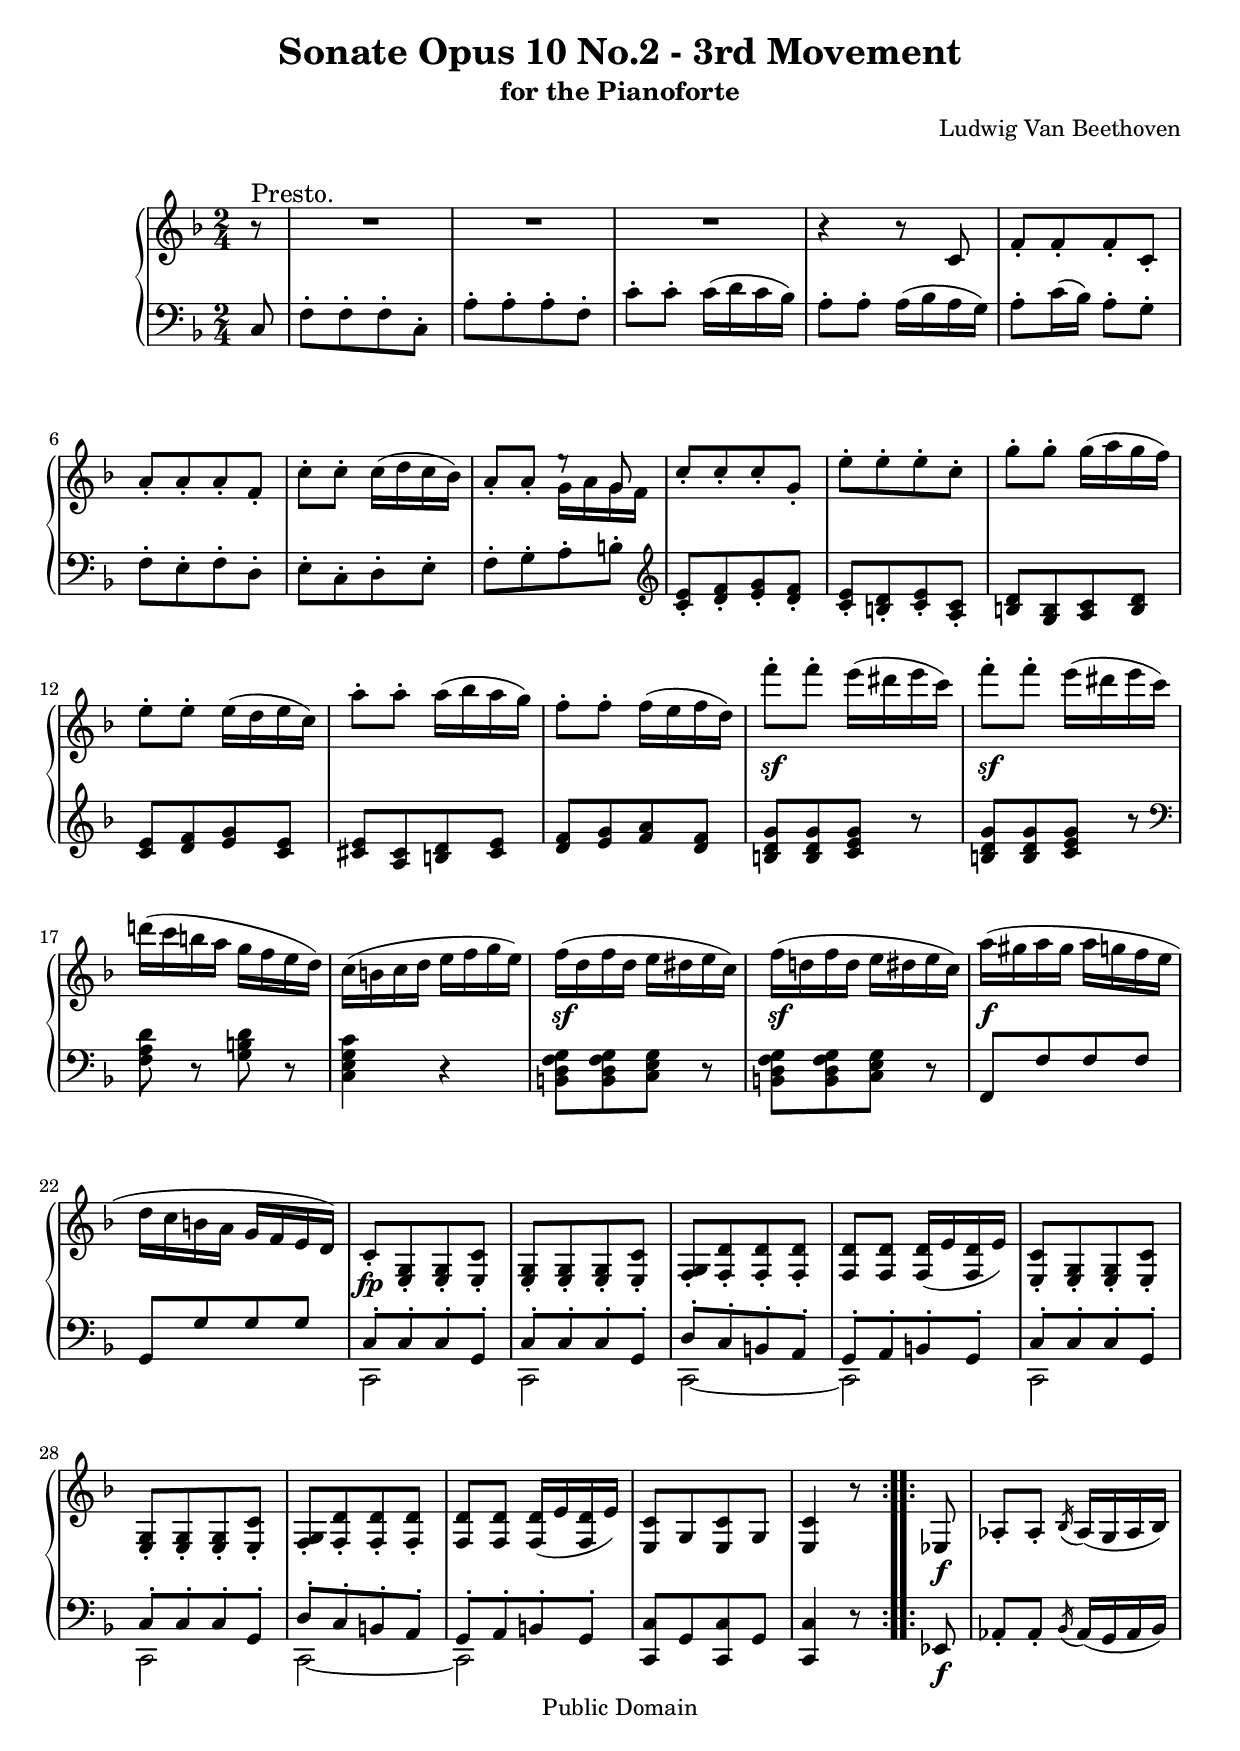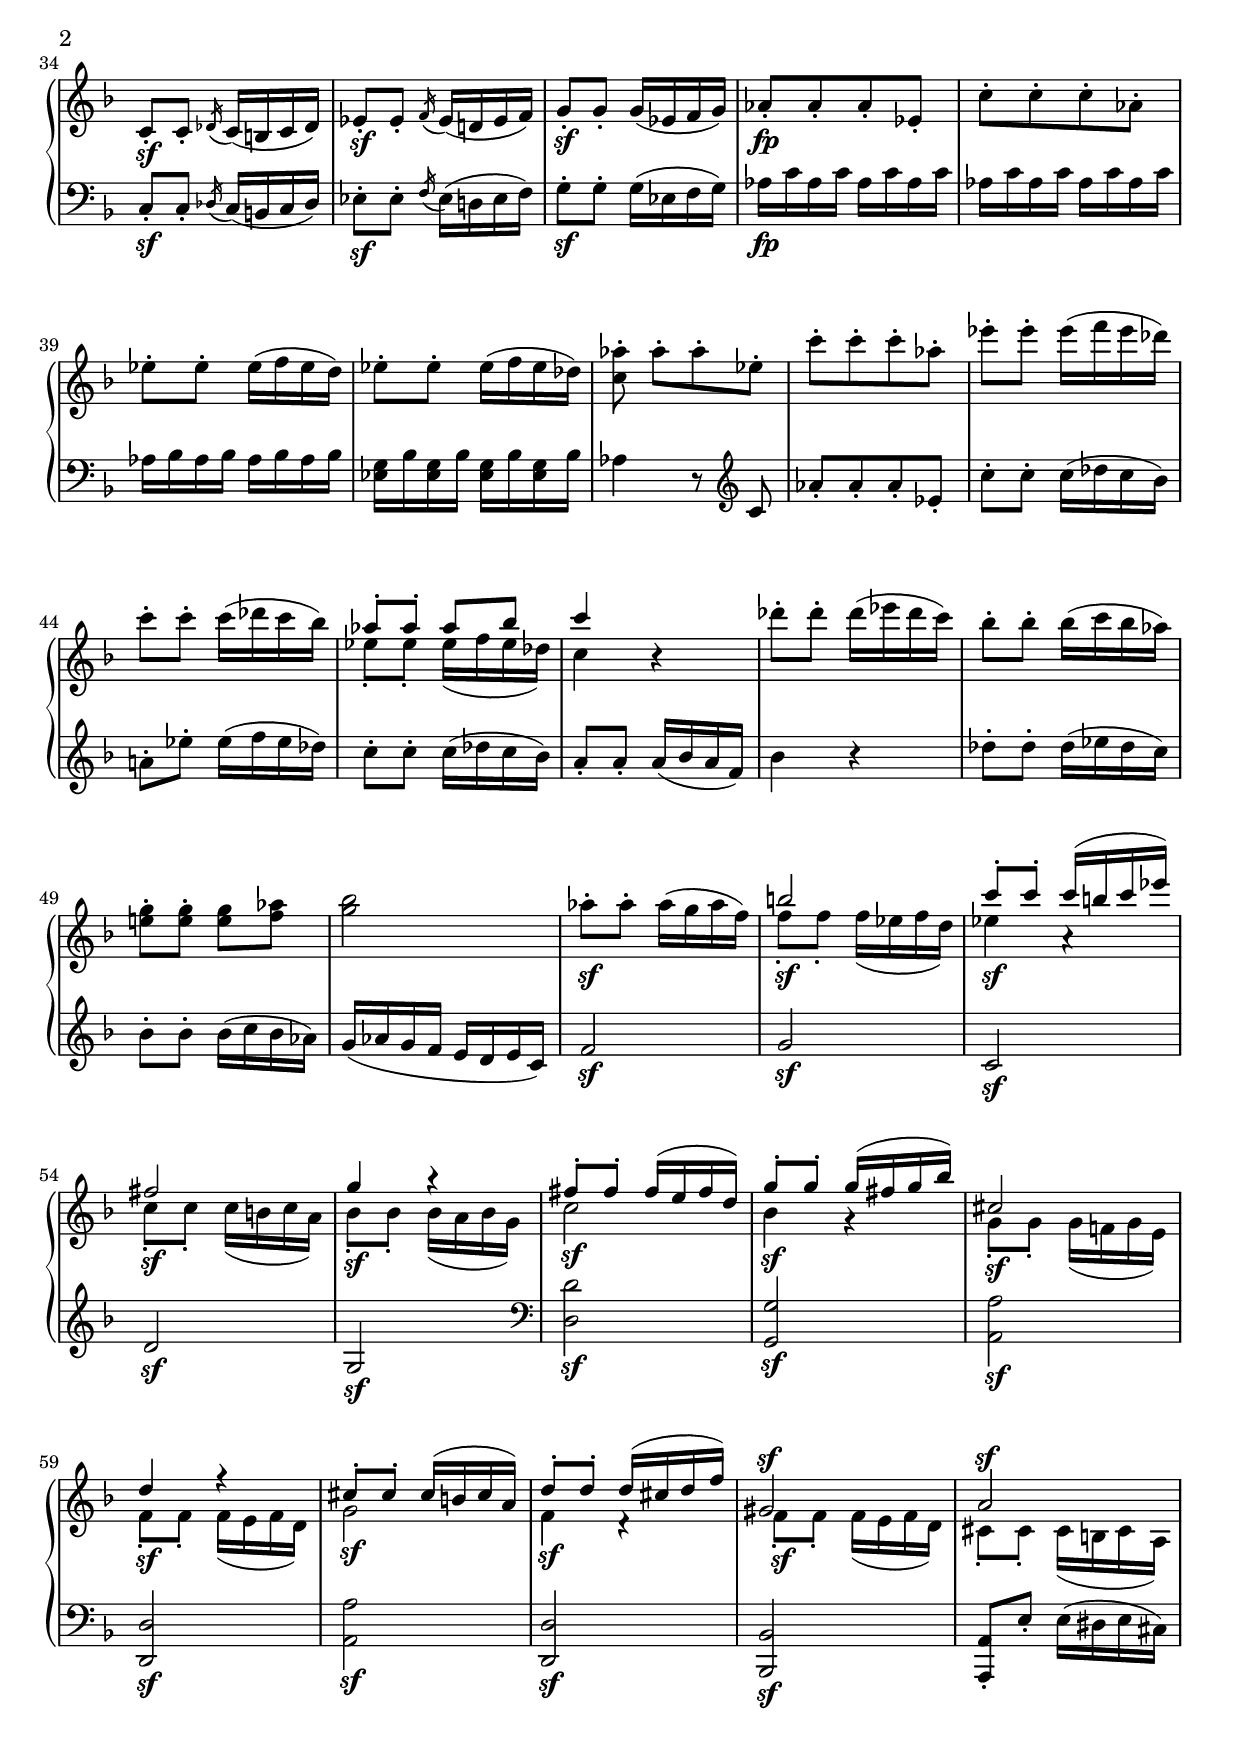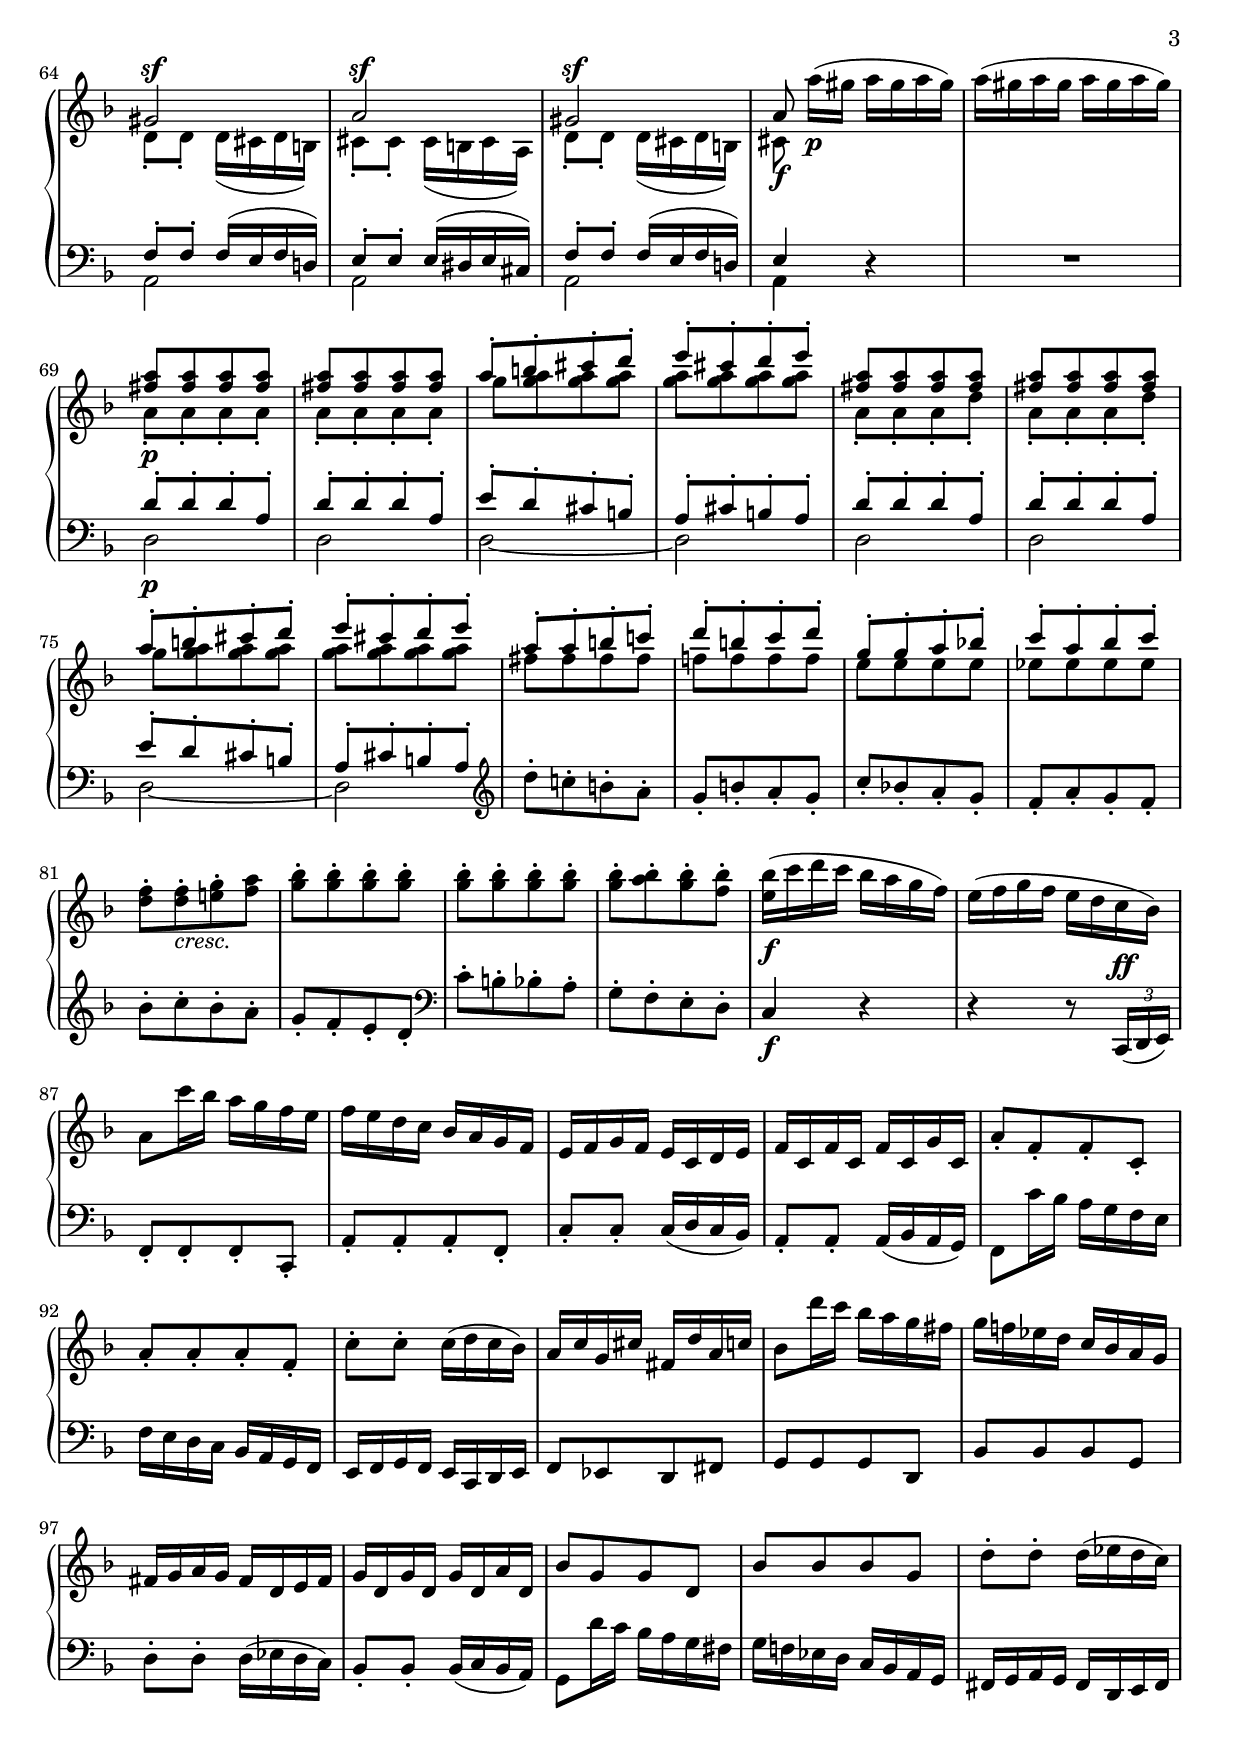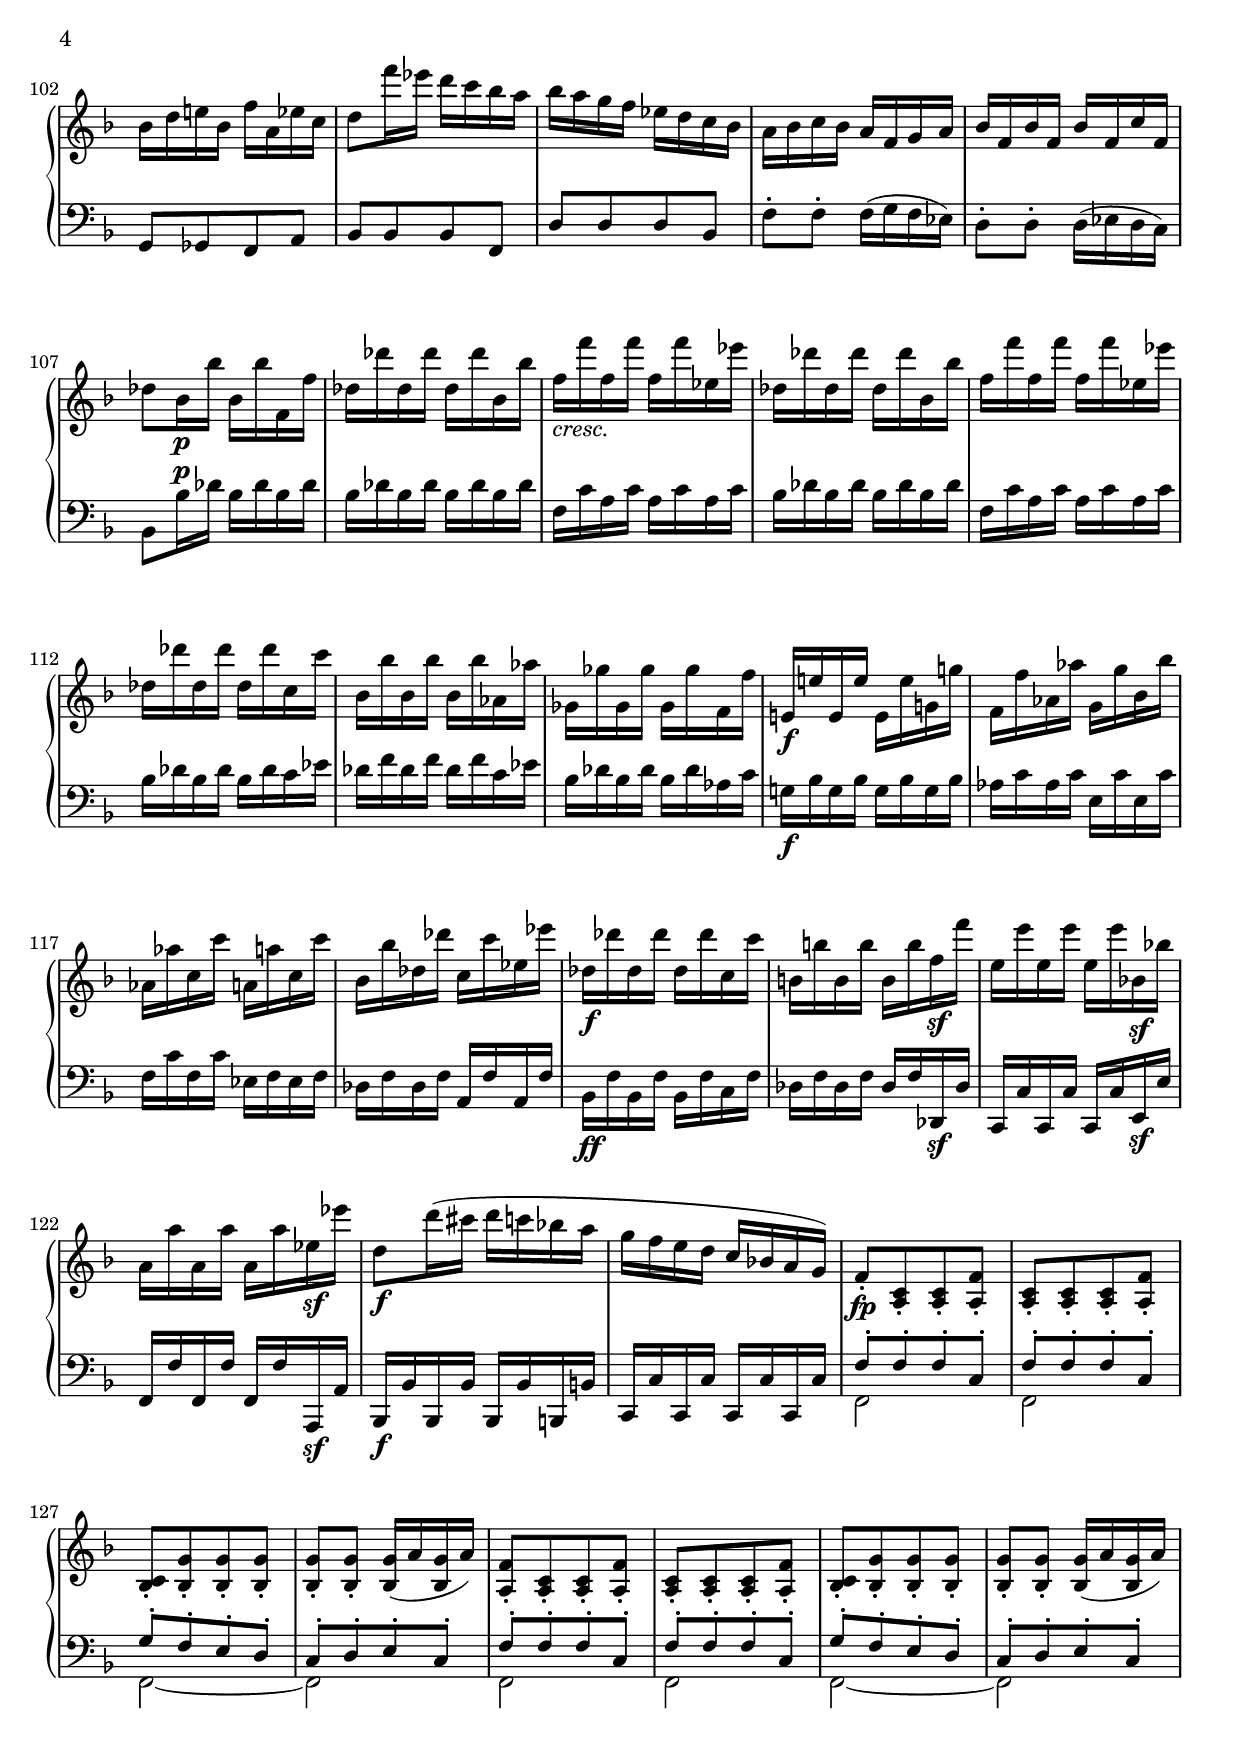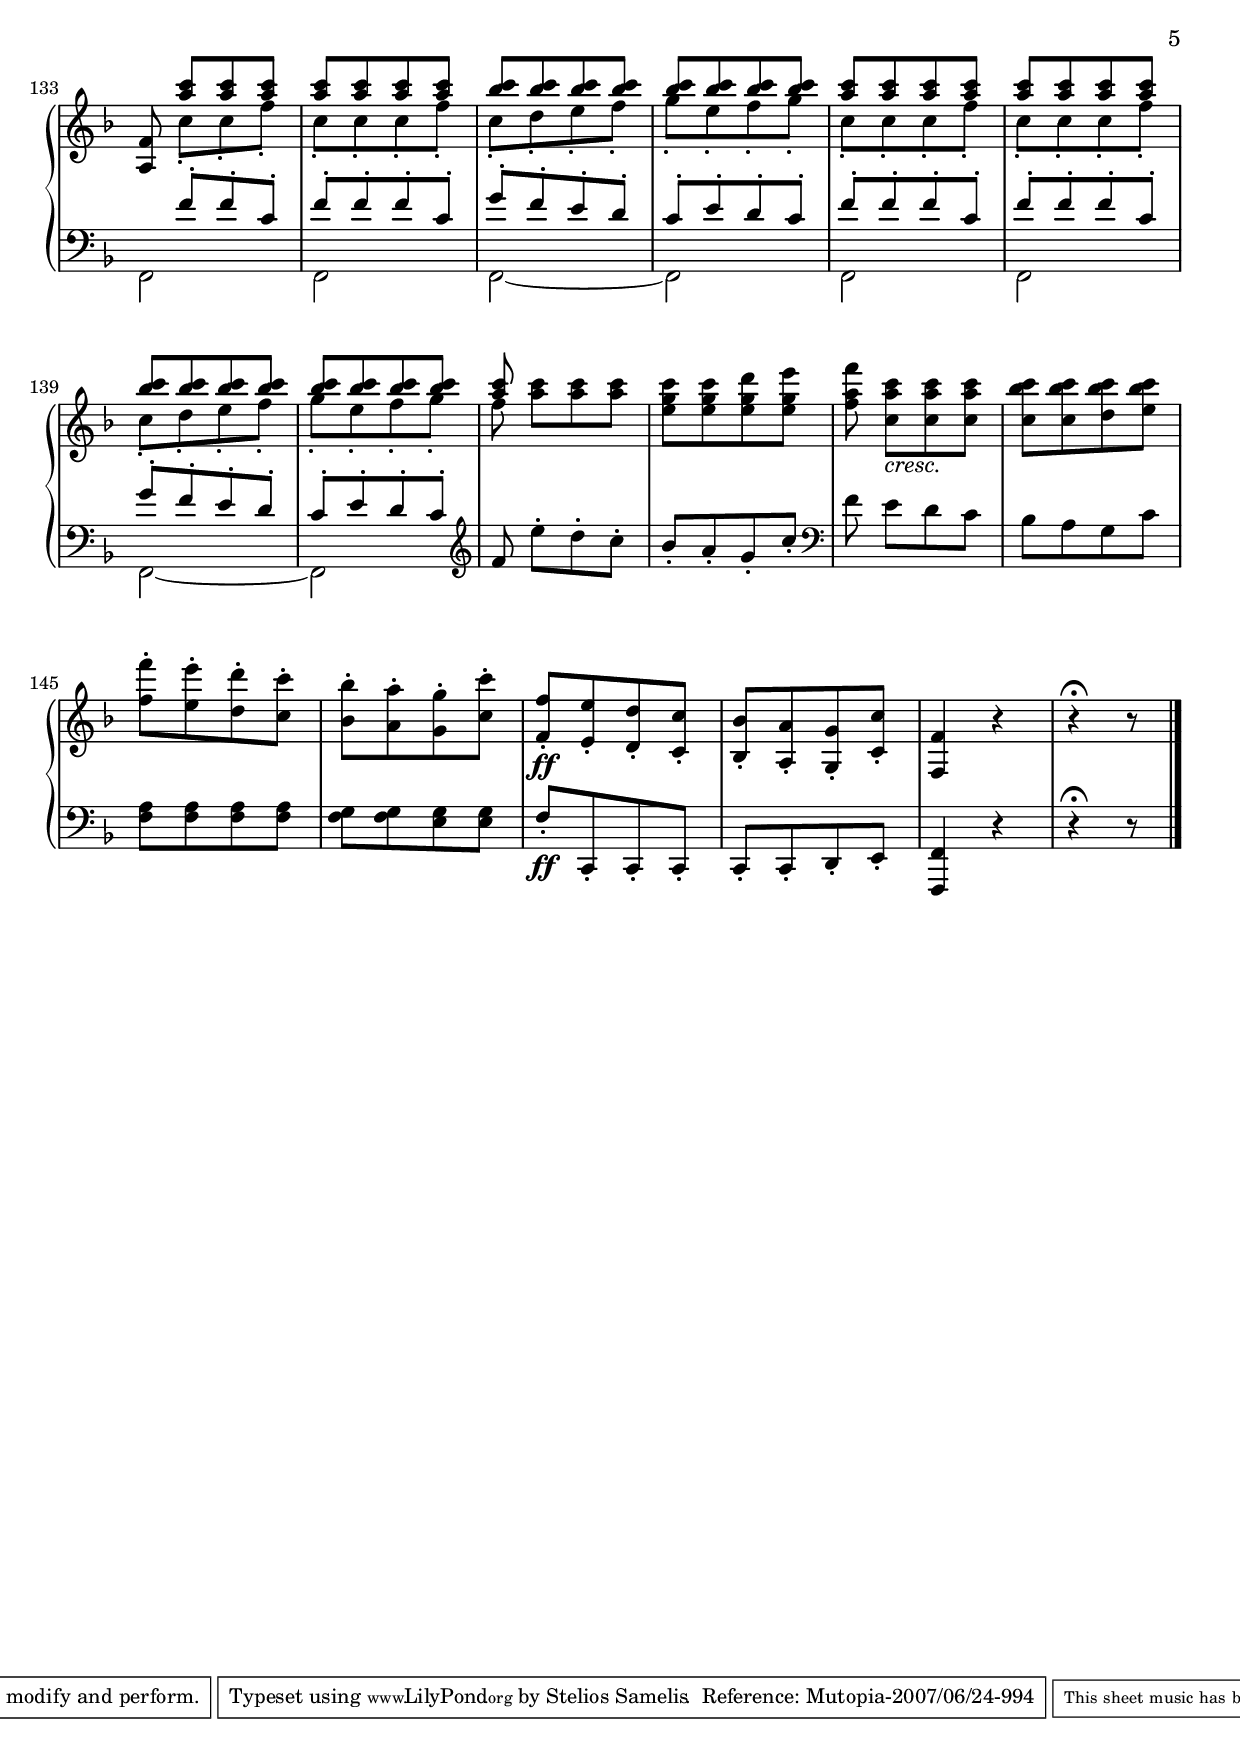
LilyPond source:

\version "2.10.3"

 \header {
  title = "Sonate Opus 10 No.2 - 3rd Movement"
  subtitle = "for the Pianoforte"
  composer = "Ludwig Van Beethoven"
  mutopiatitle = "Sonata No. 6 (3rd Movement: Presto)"
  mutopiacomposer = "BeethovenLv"
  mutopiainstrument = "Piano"
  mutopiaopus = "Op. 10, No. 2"
  date = "1796-1798"
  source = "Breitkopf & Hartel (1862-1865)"
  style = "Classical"
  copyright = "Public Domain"
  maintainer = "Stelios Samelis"
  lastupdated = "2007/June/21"
  version = "2.10.3"
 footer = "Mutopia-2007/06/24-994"
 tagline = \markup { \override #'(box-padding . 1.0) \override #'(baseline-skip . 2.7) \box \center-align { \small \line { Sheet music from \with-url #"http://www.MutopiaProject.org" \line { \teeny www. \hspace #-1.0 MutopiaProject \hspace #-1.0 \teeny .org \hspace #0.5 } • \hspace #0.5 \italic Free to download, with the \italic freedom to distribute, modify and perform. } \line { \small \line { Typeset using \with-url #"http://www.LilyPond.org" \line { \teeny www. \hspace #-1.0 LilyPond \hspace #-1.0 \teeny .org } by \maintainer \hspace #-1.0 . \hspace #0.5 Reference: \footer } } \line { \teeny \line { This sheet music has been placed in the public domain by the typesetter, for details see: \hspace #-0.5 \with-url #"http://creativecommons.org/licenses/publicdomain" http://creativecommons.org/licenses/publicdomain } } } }
}

\score {

 \new GrandStaff
 <<
 \new Staff = "up" {
 \clef treble
 \key f \major
 \time 2/4
 \override Score.MetronomeMark #'transparent = ##t
 \tempo 4 = 148
 \repeat volta 2 {
 \partial 8 r8^\markup { \large "Presto." } R2 R2 R2 r4 r8 c'8
 f'8\staccato[ f'\staccato f'\staccato c'\staccato] a'\staccato[ a'\staccato a'\staccato f'\staccato]
 c''8\staccato c''\staccato c''16( d'' c'' bes') a'8\staccato a'\staccato << { e''8\rest g'8 } \\ { g'16 a' g' f' } >>
 c''8\staccato[ c''\staccato c''\staccato g'\staccato] e''\staccato[ e''\staccato e''\staccato c''\staccato]
 g''8\staccato g''\staccato g''16( a'' g'' f'') e''8\staccato e''\staccato e''16( d'' e'' c'') a''8\staccato a''\staccato a''16( bes'' a'' g'')
 f''8\staccato f''\staccato f''16( e'' f'' d'') f'''8\sf\staccato f'''\staccato e'''16( dis''' e''' c''')
 f'''8\sf\staccato f'''\staccato e'''16( dis''' e''' c''') d'''!16( c''' b'' a'' g'' f'' e'' d'') c''( b' c'' d'' e'' f'' g'' e'')
 f''16\sf( d'' f'' d'' e'' dis'' e'' c'') f''\sf( d''! f'' d'' e'' dis'' e'' c'') a''\f( gis'' a'' gis'' a'' g'' f'' e'' d'' c'' b' a' g' f' e' d')
 c'8\fp\staccato[ <e g>\staccato <e g>\staccato <e c'>\staccato] <e g>\staccato[ <e g>\staccato <e g>\staccato <e c'>\staccato]
 <f g>\staccato[ <f d'>\staccato <f d'>\staccato <f d'>\staccato] <f d'>8 <f d'> <f d'>16( e' <f d'> e')
 <e c'>8\staccato[ <e g>\staccato <e g>\staccato <e c'>\staccato] <e g>\staccato[ <e g>\staccato <e g>\staccato <e c'>\staccato]
 <f g>\staccato[ <f d'>\staccato <f d'>\staccato <f d'>\staccato] <f d'>8 <f d'> <f d'>16( e' <f d'> e')
 <e c'>8[ g <e c'> g] <e c'>4 r8 }

 \repeat volta 2 {
 ees8\f aes8\staccato aes\staccato \acciaccatura bes16 aes16( g aes bes)
 c'8\sf\staccato c'\staccato \acciaccatura des'16 c'16( b c' des')
 ees'8\sf\staccato ees'\staccato \acciaccatura f'16 ees'16( d'! ees' f')
 g'8\sf\staccato g'\staccato g'16( ees' f' g') aes'8\fp\staccato[ aes'\staccato aes'\staccato ees'\staccato]
 c''8\staccato[ c''\staccato c''\staccato aes'\staccato] ees''\staccato ees''\staccato ees''16( f'' ees'' d'')
 ees''8\staccato ees''\staccato ees''16( f'' ees'' des'') <c'' aes''>8\staccato aes''\staccato[ aes''\staccato ees''\staccato]
 c'''8\staccato[ c'''\staccato c'''\staccato aes''\staccato] ees'''\staccato ees'''\staccato ees'''16( f''' ees''' des''')
 c'''8\staccato c'''\staccato c'''16( des''' c''' bes'') << { aes''8\staccato aes''\staccato aes'' bes'' c'''4 } \\
 { ees''8\staccato ees''\staccato ees''16( f'' ees'' des'') c''4 } >> r4 des'''8\staccato des'''\staccato
 des'''16( ees''' des''' c''') bes''8\staccato bes''\staccato bes''16( c''' bes'' aes'') <e''! g''>8\staccato <e'' g''>\staccato
 <e'' g''>8 <f'' aes''> <g'' bes''>2 aes''8\sf\staccato aes''\staccato aes''16( g'' aes'' f'')
 << { b''2 c'''8\staccato c'''\staccato c'''16( b'' c''' ees''') fis''2 g''4 a''4\rest
 fis''8\staccato fis''\staccato fis''16( e'' fis'' d'') g''8\staccato g''\staccato g''16( fis'' g'' bes'')
 cis''2 d''4 f''4\rest cis''8\staccato cis''\staccato cis''16( b' cis'' a') d''8\staccato d''\staccato d''16( cis'' d'' f'')
 gis'2^\sf a'2^\sf gis'2^\sf a'2^\sf gis'2^\sf a'8 } \\
 { f''8\sf\staccato f''\staccato f''16( ees'' f'' d'') ees''4\sf a'4\rest c''8\sf\staccato c''\staccato c''16( b' c'' a')
 bes'8\sf\staccato bes'\staccato bes'16( a' bes' g') c''2\sf bes'4\sf g'4\rest
 g'8\sf\staccato g'\staccato g'16( f'! g' e') f'8\sf\staccato f'\staccato f'16( e' f' d') g'2\sf f'4\sf d'4\rest
 f'8\sf\staccato f'\staccato f'16( e' f' d') cis'8\staccato cis'\staccato cis'16( b cis' a)
 d'8\staccato d'\staccato d'16( cis' d' b) cis'8\staccato cis'\staccato cis'16( b cis' a)
 d'8\staccato d'\staccato d'16( cis' d' b) cis'8\f } >> a''16\p([ gis''] a'' gis'' a'' gis'') a''16( gis'' a'' gis'' a'' gis'' a'' gis'')
 << { <fis'' a''>8[ <fis'' a''> <fis'' a''> <fis'' a''>] <fis'' a''>[ <fis'' a''> <fis'' a''> <fis'' a''>]
 a''8\staccato[ b''\staccato cis'''\staccato d'''\staccato] e'''\staccato[ cis'''\staccato d'''\staccato e'''\staccato]
 <fis'' a''>8[ <fis'' a''> <fis'' a''> <fis'' a''>] <fis'' a''>[ <fis'' a''> <fis'' a''> <fis'' a''>]
 a''8\staccato[ b''\staccato cis'''\staccato d'''\staccato] e'''\staccato[ cis'''\staccato d'''\staccato e'''\staccato]
 a''8\staccato[ a''\staccato b''\staccato c'''!\staccato] d'''\staccato[ b''\staccato c'''\staccato d'''\staccato]
 g''\staccato[ g''\staccato a''\staccato bes''!\staccato] c'''\staccato[ a''\staccato bes''\staccato c'''\staccato] } \\
 { a'8\p\staccato[ a'\staccato a'\staccato a'\staccato] a'\staccato[ a'\staccato a'\staccato a'\staccato]
 g''8[ <g'' a''> <g'' a''> <g'' a''>] <g'' a''>[ <g'' a''> <g'' a''> <g'' a''>]
 a'8\staccato[ a'\staccato a'\staccato d''\staccato] a'\staccato[ a'\staccato a'\staccato d''\staccato]
 g''8[ <g'' a''> <g'' a''> <g'' a''>] <g'' a''>[ <g'' a''> <g'' a''> <g'' a''>] fis''8[ fis'' fis'' fis''] f''![ f'' f'' f''] e''[ e'' e'' e'']
 ees''8[ ees'' ees'' ees''] } >> <d'' f''>8\staccato[ <d'' f''>\staccato_\markup { \italic "cresc." } <e''! g''>\staccato <f'' a''>]
 <g'' bes''>\staccato[ <g'' bes''>\staccato <g'' bes''>\staccato <g'' bes''>\staccato]
 <g'' bes''>\staccato[ <g'' bes''>\staccato <g'' bes''>\staccato <g'' bes''>\staccato]
 <g'' bes''>\staccato[ <a'' bes''>\staccato <g'' bes''>\staccato <f'' bes''>\staccato]
 <e'' bes''>16\f( c''' d''' c''' bes'' a'' g'' f'') e''( f'' g'' f'' e'' d'' c'' bes') a'8 c'''16 bes'' a'' g'' f'' e'' f'' e'' d'' c'' bes' a' g' f'
 e'16 f' g' f' e' c' d' e' f' c' f' c' f' c' g' c' a'8\staccato[ f'\staccato f'\staccato c'\staccato]
 a'8\staccato[ a'\staccato a'\staccato f'\staccato] c''8\staccato c''\staccato c''16( d'' c'' bes') a'16 c'' g' cis'' fis' d'' a' c''
 bes'8 d'''16 c''' bes'' a'' g'' fis'' g'' f''! ees'' d'' c'' bes' a' g' fis' g' a' g' fis' d' e' fis' g' d' g' d' g' d' a' d' bes'8[ g' g' d']
 bes'8[ bes' bes' g'] d''8\staccato d''\staccato d''16( ees'' d'' c'') bes'16 d'' e''! bes' f'' a' ees'' c''
 d''8 f'''16 ees''' d''' c''' bes'' a'' bes'' a'' g'' f'' ees'' d'' c'' bes' a' bes' c'' bes' a' f' g' a' bes' f' bes' f' bes' f' c'' f'
 des''8 bes'16\p bes'' bes' bes'' f' f'' des'' des''' des'' des''' des'' des''' bes' bes''
 f''16_\markup { \italic "cresc." } f''' f'' f''' f'' f''' ees'' ees''' des'' des''' des'' des''' des'' des''' bes' bes''
 f'' f''' f'' f''' f'' f''' ees'' ees''' des'' des''' des'' des''' des'' des''' c'' c''' bes' bes'' bes' bes'' bes' bes'' aes' aes''
 ges' ges'' ges' ges'' ges' ges'' f' f'' e'!\f e''! e' e'' e' e'' g'! g''! f' f'' aes' aes'' g' g'' bes' bes''
 aes'16 aes'' c'' c''' a' a'' c'' c''' bes' bes'' des'' des''' c'' c''' ees'' ees''' des''\f des''' des'' des''' des'' des''' c'' c'''
 b'16 b'' b' b'' b' b'' f''\sf f''' e'' e''' e'' e''' e'' e''' bes'!\sf bes''! a' a'' a' a'' a' a'' ees''\sf ees'''
 d''8\f d'''16( cis''' d''' c''' bes''! a'' g'' f'' e'' d'' c'' bes'! a' g')
 f'8\fp\staccato[ <a c'>\staccato <a c'>\staccato <a f'>\staccato] <a c'>\staccato[ <a c'>\staccato <a c'>\staccato <a f'>\staccato]
 <bes c'>\staccato[ <bes g'>\staccato <bes g'>\staccato <bes g'>\staccato] <bes g'>\staccato <bes g'>\staccato
 <bes g'>16( a' <bes g'> a')
 <a f'>8\staccato[ <a c'>\staccato <a c'>\staccato <a f'>\staccato] <a c'>\staccato[ <a c'>\staccato <a c'>\staccato <a f'>\staccato]
 <bes c'>\staccato[ <bes g'>\staccato <bes g'>\staccato <bes g'>\staccato] <bes g'>\staccato <bes g'>\staccato
 <bes g'>16( a' <bes g'> a') <a f'>8
 << { <a'' c'''>8[ <a'' c'''> <a'' c'''>] <a'' c'''>[ <a'' c'''> <a'' c'''> <a'' c'''>] <bes'' c'''>[ <bes'' c'''> <bes'' c'''> <bes'' c'''>]
 <bes'' c'''>[ <bes'' c'''> <bes'' c'''> <bes'' c'''>] <a'' c'''>[ <a'' c'''> <a'' c'''> <a'' c'''>] <a'' c'''>[ <a'' c'''> <a'' c'''> <a'' c'''>]
 <bes'' c'''>[ <bes'' c'''> <bes'' c'''> <bes'' c'''>] <bes'' c'''>[ <bes'' c'''> <bes'' c'''> <bes'' c'''>] <a'' c'''>8 } \\
 { c''8\staccato[ c''\staccato f''\staccato] c''\staccato[ c''\staccato c''\staccato f''\staccato] c''\staccato[ d''\staccato e''\staccato f''\staccato]
 g''\staccato[ e''\staccato f''\staccato g''\staccato] c''\staccato[ c''\staccato c''\staccato f''\staccato]
 c''\staccato[ c''\staccato c''\staccato f''\staccato] c''\staccato[ d''\staccato e''\staccato f''\staccato]
 g''\staccato[ e''\staccato f''\staccato g''\staccato] f''8 } >> <a'' c'''>8[ <a'' c'''> <a'' c'''>]
 <e'' g'' c'''>[ <e'' g'' c'''> <e'' g'' d'''> <e'' g'' e'''>] <f'' a'' f'''> <c'' a'' c'''>_\markup { \italic "cresc." }[ <c'' a'' c'''> <c'' a'' c'''>]
 <c'' bes'' c'''>[ <c'' bes'' c'''> <d'' bes'' c'''> <e'' bes'' c'''>] <f'' f'''>\staccato[ <e'' e'''>\staccato <d'' d'''>\staccato <c'' c'''>\staccato]
 <bes' bes''>\staccato[ <a' a''>\staccato <g' g''>\staccato <c'' c'''>\staccato] <f' f''>\ff\staccato[ <e' e''>\staccato <d' d''>\staccato <c' c''>\staccato]
 <bes bes'>8\staccato[ <a a'>\staccato <g g'>\staccato <c' c''>\staccato] <f f'>4 r4 r4^\fermata r8 } \bar "|."
}

 \new Staff = "down" {
 \clef bass
 \key f \major
 \time 2/4
 \repeat volta 2 {
 \partial 8 c8 f8\staccato[ f\staccato f\staccato c\staccato] a\staccato[ a\staccato a\staccato f\staccato]
 c'8\staccato c'\staccato c'16( d' c' bes) a8\staccato a\staccato a16( bes a g) a8\staccato c'16( bes) a8\staccato g\staccato
 f8\staccato[ e\staccato f\staccato d\staccato] e8\staccato[ c\staccato d\staccato e\staccato]
 f8\staccato[ g\staccato a\staccato b\staccato] \clef treble <c' e'>\staccato[ <d' f'>\staccato <e' g'>\staccato <d' f'>\staccato]
 <c' e'>\staccato[ <b d'>\staccato <c' e'>\staccato <a c'>\staccato] <b d'>8[ <g b> <a c'> <b d'>] <c' e'>[ <d' f'> <e' g'> <c' e'>]
 <cis' e'>[ <a cis'> <b d'> <cis' e'>] <d' f'>[ <e' g'> <f' a'> <d' f'>] <b d' g'>[ <b d' g'> <c' e' g'>] r <b d' g'>[ <b d' g'> <c' e' g'>] r
 \clef bass <f a d'>8 r <g b d'> r <c e g c'>4 r4 <b, d f g>8[ <b, d f g> <c e g>] r <b, d f g>8[ <b, d f g> <c e g>] r
 f,8[ f f f] g,[ g g g] << { c8\staccato[ c\staccato c\staccato g,\staccato] c\staccato[ c\staccato c\staccato g,\staccato]
 d8\staccato[ c\staccato b,\staccato a,\staccato] g,\staccato[ a,\staccato b,\staccato g,\staccato]
 c\staccato[ c\staccato c\staccato g,\staccato] c\staccato[ c\staccato c\staccato g,\staccato]
 d\staccato[ c\staccato b,\staccato a,\staccato] g,\staccato[ a,\staccato b,\staccato g,\staccato] } \\
 { c,2 c, c,2~ c,2 c,2 c, c,2~ c,2 } >> <c, c>8[ g, <c, c> g,] <c, c>4 r8 }

 \repeat volta 2 {
 ees,8\f aes,8\staccato aes,\staccato \acciaccatura bes,16 aes,16( g, aes, bes,)
 c8\sf\staccato c\staccato \acciaccatura des16 c16( b, c des) ees8\sf\staccato ees\staccato \acciaccatura f16 ees16( d! ees f)
 g8\sf\staccato g\staccato g16( ees f g) aes16\fp c' aes c' aes c' aes c' aes c' aes c' aes c' aes c'
 aes16 bes aes bes aes bes aes bes <ees g> bes <ees g> bes <ees g> bes <ees g> bes aes4 r8 \clef treble c'8
 aes'8\staccato[ aes'\staccato aes'\staccato ees'\staccato] c''\staccato c''\staccato c''16( des'' c'' bes')
 a'!8\staccato ees''\staccato ees''16( f'' ees'' des'') c''8\staccato c''\staccato c''16( des'' c'' bes')
 a'8\staccato a'\staccato a'16( bes' a' f') bes'4 r4 des''8\staccato des''\staccato des''16( ees'' des'' c'')
 bes'8\staccato bes'\staccato bes'16( c'' bes' aes') g'( aes' g' f' e' d' e' c')
 f'2\sf g'\sf c'\sf d'\sf g\sf \clef bass <d d'>2\sf <g, g>\sf
 <a, a>2\sf <d, d>2\sf <a, a>2\sf <d, d>2\sf <bes,, bes,>2\sf <a,, a,>8\staccato e\staccato e16( dis e cis)
 << { f8\staccato f\staccato f16( e f d!) e8\staccato e\staccato e16( dis e cis) f8\staccato f\staccato f16( e f d!) e4 } \\
 { a,2 a,2 a,2 a,4 } >> r4 R2 << { d'8\staccato[ d'\staccato d'\staccato a\staccato] d'\staccato[ d'\staccato d'\staccato a\staccato]
 e'8\staccato[ d'\staccato cis'\staccato b\staccato] a\staccato[ cis'\staccato b\staccato a\staccato]
 d'\staccato[ d'\staccato d'\staccato a\staccato] d'\staccato[ d'\staccato d'\staccato a\staccato]
 e'8\staccato[ d'\staccato cis'\staccato b\staccato] a\staccato[ cis'\staccato b\staccato a\staccato] } \\
 { d2\p d2 d2~ d2 d2 d2 d2~ d2 } >> \clef treble d''8\staccato[ c''!\staccato b'\staccato a'\staccato]
 g'8\staccato[ b'\staccato a'\staccato g'\staccato] c''\staccato[ bes'!\staccato a'\staccato g'\staccato]
 f'\staccato[ a'\staccato g'\staccato f'\staccato] bes'\staccato[ c''\staccato bes'\staccato a'\staccato]
 g'\staccato[ f'\staccato e'\staccato d'\staccato] \clef bass c'\staccato[ b\staccato bes\staccato a\staccato]
 g8\staccato[ f\staccato e\staccato d\staccato] c4\f r4 r4 r8 \times 2/3 { c,16^\ff([ d, e,]) }
 f,8\staccato[ f,\staccato f,\staccato c,\staccato] a,\staccato[ a,\staccato a,\staccato f,\staccato] c8\staccato c\staccato c16( d c bes,)
 a,8\staccato a,\staccato a,16( bes, a, g,) f,8 c'16 bes a g f e f e d c bes, a, g, f, e, f, g, f, e, c, d, e, f,8[ ees, d, fis,]
 g,8[ g, g, d,] bes,[ bes, bes, g,] d8\staccato d\staccato d16( ees d c) bes,8\staccato bes,\staccato bes,16( c bes, a,)
 g,8 d'16 c' bes a g fis g f! ees d c bes, a, g, fis, g, a, g, fis, d, e, fis, g,8[ ges, f, a,] bes,[ bes, bes, f,] d[ d d bes,]
 f8\staccato f\staccato f16( g f ees) d8\staccato d\staccato d16( ees d c)
 bes,8 bes16^\p des' bes des' bes des' bes des' bes des' bes des' bes des' f16 c' a c' a c' a c'
 bes16 des' bes des' bes des' bes des' f c' a c' a c' a c' bes des' bes des' bes des' c' ees'
 des' f' des' f' des' f' c' ees' bes des' bes des' bes des' aes c' g!\f bes g bes g bes g bes aes c' aes c' e c' e c'
 f16 c' f c' ees f ees f des f des f a, f a, f bes,\ff f bes, f bes, f c f des f des f des f des,\sf des
 c,16 c c, c c, c e,\sf e f, f f, f f, f a,,\sf a, bes,,\f bes, bes,, bes, bes,, bes, b,, b, c, c c, c c, c c, c
 << { f8\staccato[ f\staccato f\staccato c\staccato] f\staccato[ f\staccato f\staccato c\staccato]
 g\staccato[ f\staccato e\staccato d\staccato] c\staccato[ d\staccato e\staccato c\staccato]
 f8\staccato[ f\staccato f\staccato c\staccato] f\staccato[ f\staccato f\staccato c\staccato]
 g\staccato[ f\staccato e\staccato d\staccato] c\staccato[ d\staccato e\staccato c\staccato]
 s8 f'8\staccato[ f'\staccato c'\staccato] f'\staccato[ f'\staccato f'\staccato c'\staccato] g'\staccato[ f'\staccato e'\staccato d'\staccato]
 c'\staccato[ e'\staccato d'\staccato c'\staccato] f'\staccato[ f'\staccato f'\staccato c'\staccato] f'\staccato[ f'\staccato f'\staccato c'\staccato]
 g'\staccato[ f'\staccato e'\staccato d'\staccato] c'\staccato[ e'\staccato d'\staccato c'\staccato] }
 \\ { f,2 f,2 f,2~ f,2 f,2 f,2 f,2~ f,2 f,2 f,2 f,2~ f,2 f,2 f,2 f,2~ f,2 } >> \clef treble f'8 e''8\staccato[ d''\staccato c''\staccato]
 bes'\staccato[ a'\staccato g'\staccato c''\staccato] \clef bass f'8 e'[ d' c'] bes[ a g c'] <f a>8[ <f a> <f a> <f a>] <f g>[ <f g> <e g> <e g>]
 f8\ff\staccato[ c,\staccato c,\staccato c,\staccato] c,\staccato[ c,\staccato d,\staccato e,\staccato] <f,, f,>4 r4 r4^\fermata r8 } \bar "|."
}
>>

 \layout { }

 \midi { }

}
